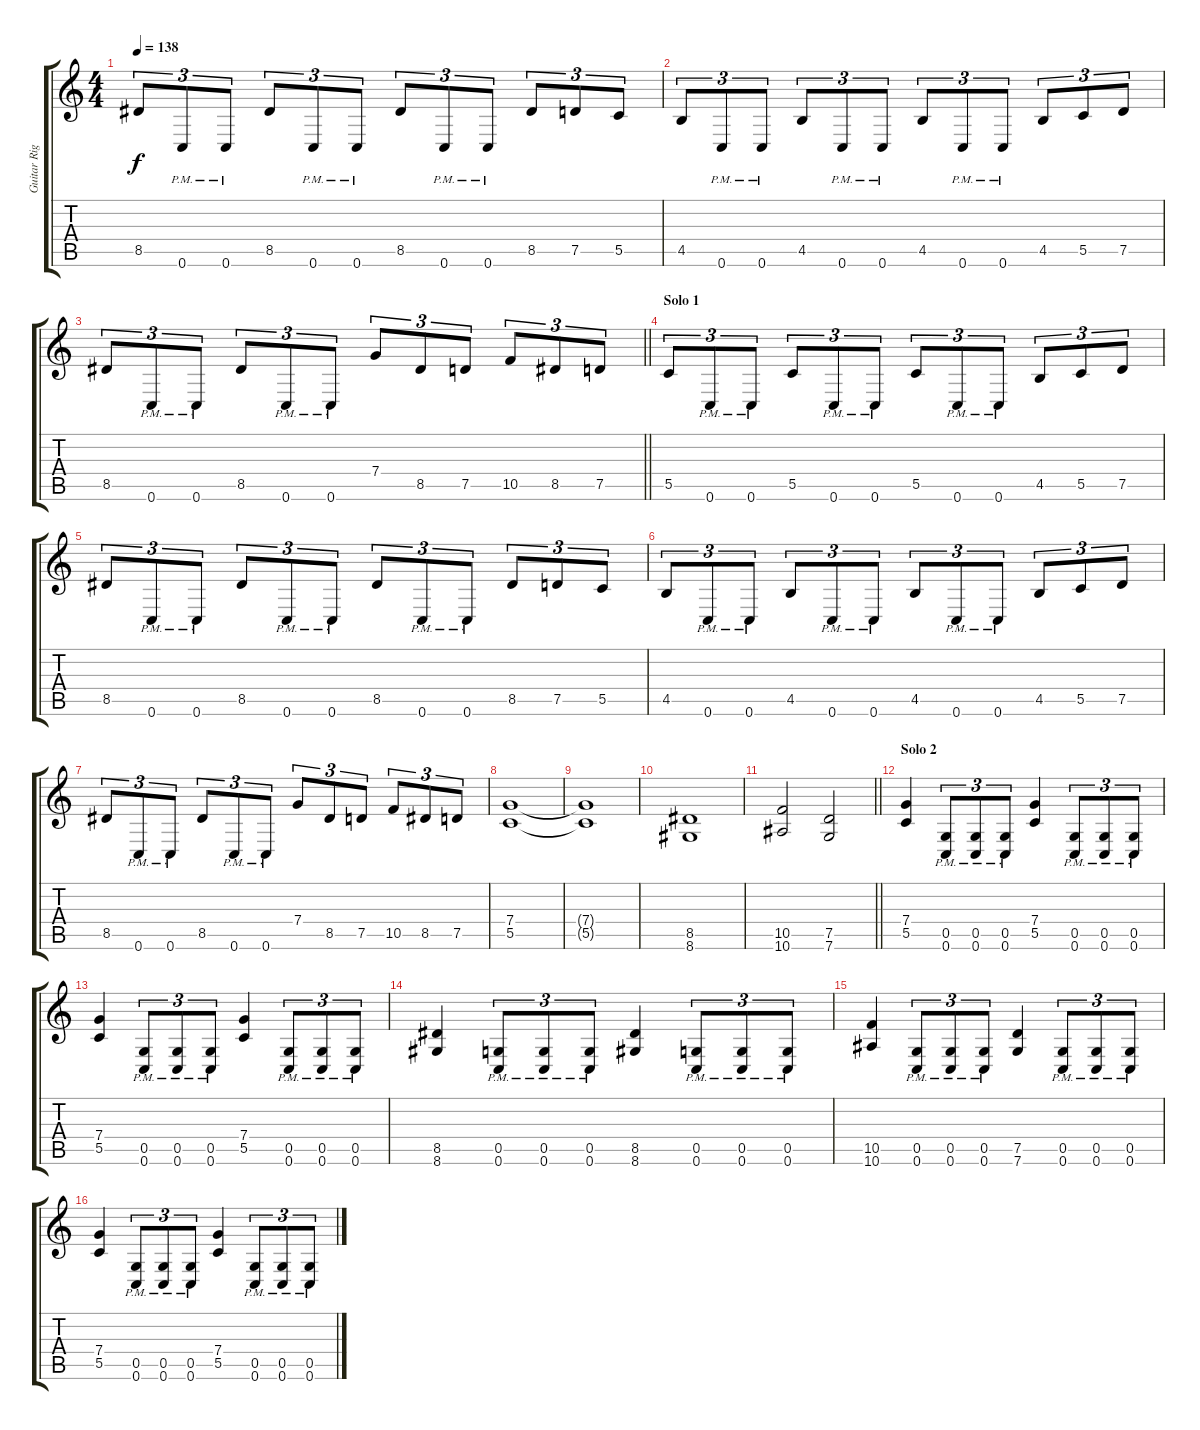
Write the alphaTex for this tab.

\track ("Guitar Right" "Guitar Rig") {instrument overdrivenguitar}
\staff {score tabs}
\tuning (D4 A3 F3 C3 G2 C2) {hide}
\ts (4 4)
\tempo 138
\clef g2
\ks c
8.5.8{tu (3 2) dy f} 0.6{pm}.8{tu (3 2)} 0.6{pm}.8{tu (3 2)} 8.5.8{tu (3 2)} 0.6{pm}.8{tu (3 2)} 0.6{pm}.8{tu (3 2)} 8.5.8{tu (3 2)} 0.6{pm}.8{tu (3 2)} 0.6{pm}.8{tu (3 2)} 8.5.8{tu (3 2)} 7.5.8{tu (3 2)} 5.5.8{tu (3 2)} |
4.5.8{tu (3 2)} 0.6{pm}.8{tu (3 2)} 0.6{pm}.8{tu (3 2)} 4.5.8{tu (3 2)} 0.6{pm}.8{tu (3 2)} 0.6{pm}.8{tu (3 2)} 4.5.8{tu (3 2)} 0.6{pm}.8{tu (3 2)} 0.6{pm}.8{tu (3 2)} 4.5.8{tu (3 2)} 5.5.8{tu (3 2)} 7.5.8{tu (3 2)} |
\barLineRight lightlight
8.5.8{tu (3 2)} 0.6{pm}.8{tu (3 2)} 0.6{pm}.8{tu (3 2)} 8.5.8{tu (3 2)} 0.6{pm}.8{tu (3 2)} 0.6{pm}.8{tu (3 2)} 7.4.8{tu (3 2)} 8.5.8{tu (3 2)} 7.5.8{tu (3 2)} 10.5.8{tu (3 2)} 8.5.8{tu (3 2)} 7.5.8{tu (3 2)} |
\section ("" "Solo 1")
5.5.8{tu (3 2)} 0.6{pm}.8{tu (3 2)} 0.6{pm}.8{tu (3 2)} 5.5.8{tu (3 2)} 0.6{pm}.8{tu (3 2)} 0.6{pm}.8{tu (3 2)} 5.5.8{tu (3 2)} 0.6{pm}.8{tu (3 2)} 0.6{pm}.8{tu (3 2)} 4.5.8{tu (3 2)} 5.5.8{tu (3 2)} 7.5.8{tu (3 2)} |
8.5.8{tu (3 2)} 0.6{pm}.8{tu (3 2)} 0.6{pm}.8{tu (3 2)} 8.5.8{tu (3 2)} 0.6{pm}.8{tu (3 2)} 0.6{pm}.8{tu (3 2)} 8.5.8{tu (3 2)} 0.6{pm}.8{tu (3 2)} 0.6{pm}.8{tu (3 2)} 8.5.8{tu (3 2)} 7.5.8{tu (3 2)} 5.5.8{tu (3 2)} |
4.5.8{tu (3 2)} 0.6{pm}.8{tu (3 2)} 0.6{pm}.8{tu (3 2)} 4.5.8{tu (3 2)} 0.6{pm}.8{tu (3 2)} 0.6{pm}.8{tu (3 2)} 4.5.8{tu (3 2)} 0.6{pm}.8{tu (3 2)} 0.6{pm}.8{tu (3 2)} 4.5.8{tu (3 2)} 5.5.8{tu (3 2)} 7.5.8{tu (3 2)} |
8.5.8{tu (3 2)} 0.6{pm}.8{tu (3 2)} 0.6{pm}.8{tu (3 2)} 8.5.8{tu (3 2)} 0.6{pm}.8{tu (3 2)} 0.6{pm}.8{tu (3 2)} 7.4.8{tu (3 2)} 8.5.8{tu (3 2)} 7.5.8{tu (3 2)} 10.5.8{tu (3 2)} 8.5.8{tu (3 2)} 7.5.8{tu (3 2)} |
(7.4 5.5).1 |
(7.4{t} 5.5{t}).1 |
(8.5 8.6).1 |
\barLineRight lightlight
(10.5 10.6).2 (7.5 7.6).2 |
\section ("" "Solo 2")
(7.4 5.5).4 (0.5{pm} 0.6{pm}).8{tu (3 2)} (0.5{pm} 0.6{pm}).8{tu (3 2)} (0.5{pm} 0.6{pm}).8{tu (3 2)} (7.4 5.5).4 (0.5{pm} 0.6{pm}).8{tu (3 2)} (0.5{pm} 0.6{pm}).8{tu (3 2)} (0.5{pm} 0.6{pm}).8{tu (3 2)} |
(7.4 5.5).4 (0.5{pm} 0.6{pm}).8{tu (3 2)} (0.5{pm} 0.6{pm}).8{tu (3 2)} (0.5{pm} 0.6{pm}).8{tu (3 2)} (7.4 5.5).4 (0.5{pm} 0.6{pm}).8{tu (3 2)} (0.5{pm} 0.6{pm}).8{tu (3 2)} (0.5{pm} 0.6{pm}).8{tu (3 2)} |
(8.5 8.6).4 (0.5{pm} 0.6{pm}).8{tu (3 2)} (0.5{pm} 0.6{pm}).8{tu (3 2)} (0.5{pm} 0.6{pm}).8{tu (3 2)} (8.5 8.6).4 (0.5{pm} 0.6{pm}).8{tu (3 2)} (0.5{pm} 0.6{pm}).8{tu (3 2)} (0.5{pm} 0.6{pm}).8{tu (3 2)} |
(10.5 10.6).4 (0.5{pm} 0.6{pm}).8{tu (3 2)} (0.5{pm} 0.6{pm}).8{tu (3 2)} (0.5{pm} 0.6{pm}).8{tu (3 2)} (7.5 7.6).4 (0.5{pm} 0.6{pm}).8{tu (3 2)} (0.5{pm} 0.6{pm}).8{tu (3 2)} (0.5{pm} 0.6{pm}).8{tu (3 2)} |
(7.4 5.5).4 (0.5{pm} 0.6{pm}).8{tu (3 2)} (0.5{pm} 0.6{pm}).8{tu (3 2)} (0.5{pm} 0.6{pm}).8{tu (3 2)} (7.4 5.5).4 (0.5{pm} 0.6{pm}).8{tu (3 2)} (0.5{pm} 0.6{pm}).8{tu (3 2)} (0.5{pm} 0.6{pm}).8{tu (3 2)}
